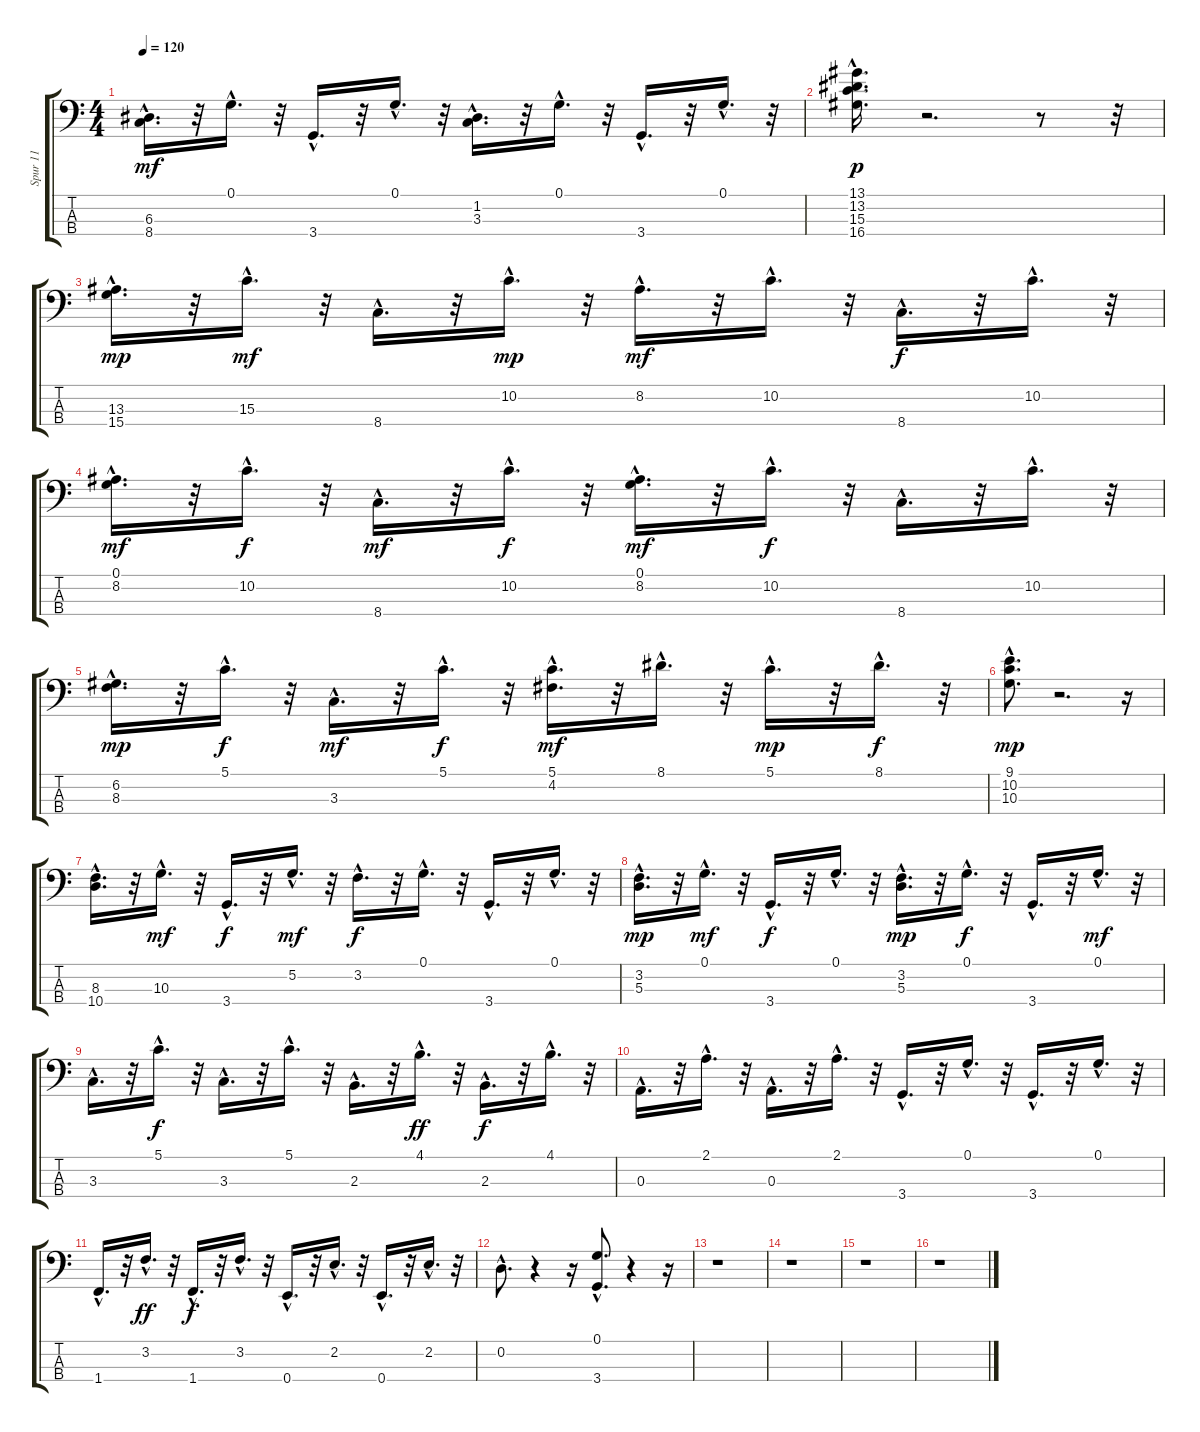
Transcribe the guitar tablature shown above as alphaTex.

\track ("Spur 11" "Spur 11") {instrument synthbass2}
\staff {score tabs}
\tuning (G2 D2 A1 E1) {hide}
\ts (4 4)
\tempo 120
\clef f4
\ks c
(6.3{hac} 8.4{hac}).16{d dy mf} r.32 0.1{hac}.16{d} r.32 3.4{hac}.16{d} r.32 0.1{hac}.16{d} r.32 (1.2{hac} 3.3{hac}).16{d} r.32 0.1{hac}.16{d} r.32 3.4{hac}.16{d} r.32 0.1{hac}.16{d} r.32 |
(13.1{hac} 13.2{hac} 15.3{hac} 16.4{hac}).16{d dy p} r.2{d} r.8 r.32 |
(13.3{hac} 15.4{hac}).16{d dy mp instrument synthbass2} r.32 15.3{hac}.16{d dy mf} r.32 8.4{hac}.16{d} r.32 10.2{hac}.16{d dy mp} r.32 8.2{hac}.16{d dy mf} r.32 10.2{hac}.16{d} r.32 8.4{hac}.16{d dy f} r.32 10.2{hac}.16{d} r.32 |
(0.1{hac} 8.2{hac}).16{d dy mf} r.32 10.2{hac}.16{d dy f} r.32 8.4{hac}.16{d dy mf} r.32 10.2{hac}.16{d dy f} r.32 (0.1{hac} 8.2{hac}).16{d dy mf} r.32 10.2{hac}.16{d dy f} r.32 8.4{hac}.16{d} r.32 10.2{hac}.16{d} r.32 |
(6.2{hac} 8.3{hac}).16{d dy mp} r.32 5.1{hac}.16{d dy f} r.32 3.3{hac}.16{d dy mf} r.32 5.1{hac}.16{d dy f} r.32 (5.1{hac} 4.2{hac}).16{d dy mf} r.32 8.1{hac}.16{d} r.32 5.1{hac}.16{d dy mp} r.32 8.1{hac}.16{d dy f} r.32 |
(9.1{hac} 10.2{hac} 10.3{hac}).8{d dy mp} r.2{d} r.16 |
(8.3{hac} 10.4{hac}).16{d} r.32 10.3{hac}.16{d dy mf} r.32 3.4{hac}.16{d dy f} r.32 5.2{hac}.16{d dy mf} r.32 3.2{hac}.16{d dy f} r.32 0.1{hac}.16{d} r.32 3.4{hac}.16{d} r.32 0.1{hac}.16{d} r.32 |
(3.2{hac} 5.3{hac}).16{d dy mp} r.32 0.1{hac}.16{d dy mf} r.32 3.4{hac}.16{d dy f} r.32 0.1{hac}.16{d} r.32 (3.2{hac} 5.3{hac}).16{d dy mp} r.32 0.1{hac}.16{d dy f} r.32 3.4{hac}.16{d} r.32 0.1{hac}.16{d dy mf} r.32 |
3.3{hac}.16{d} r.32 5.1{hac}.16{d dy f} r.32 3.3{hac}.16{d} r.32 5.1{hac}.16{d} r.32 2.3{hac}.16{d} r.32 4.1{hac}.16{d dy ff} r.32 2.3{hac}.16{d dy f} r.32 4.1{hac}.16{d} r.32 |
0.3{hac}.16{d} r.32 2.1{hac}.16{d} r.32 0.3{hac}.16{d} r.32 2.1{hac}.16{d} r.32 3.4{hac}.16{d} r.32 0.1{hac}.16{d} r.32 3.4{hac}.16{d} r.32 0.1{hac}.16{d} r.32 |
1.4{hac}.16{d} r.32 3.2{hac}.16{d dy ff} r.32 1.4{hac}.16{d dy f} r.32 3.2{hac}.16{d} r.32 0.4{hac}.16{d} r.32 2.2{hac}.16{d} r.32 0.4{hac}.16{d} r.32 2.2{hac}.16{d} r.32 |
0.2{hac}.8{d instrument synthbass2} r.4 r.16 (0.1{hac} 3.4{hac}).8{d} r.4 r.16 |
r.1 |
r.1 |
r.1 |
r.1
